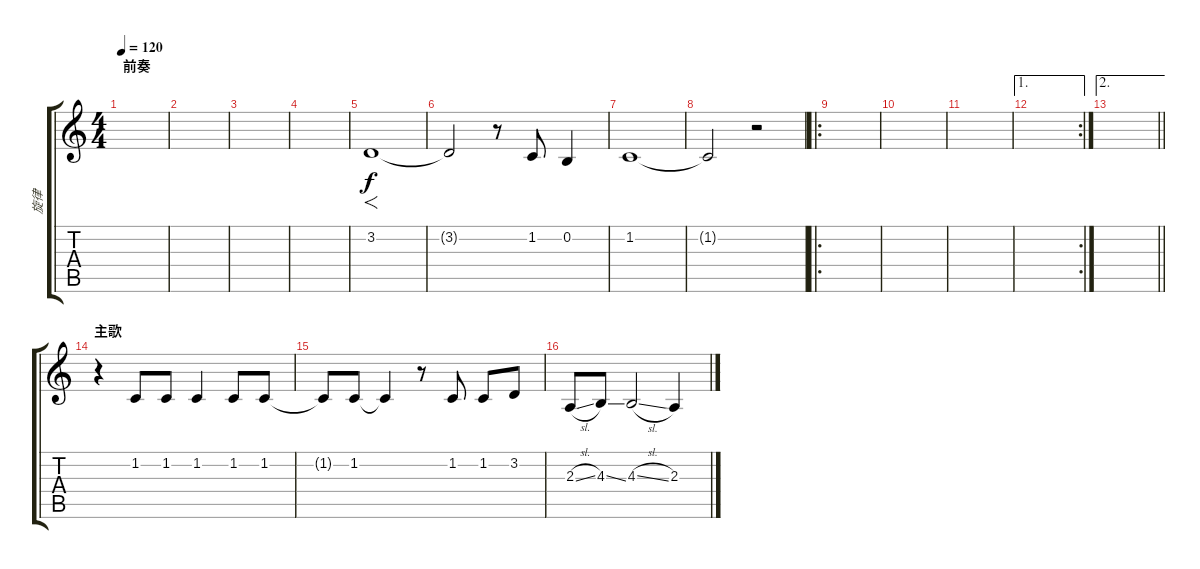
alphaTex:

\track ("旋律" "旋律") {instrument lead2sawtooth}
\staff {score tabs}
\tuning (E4 B3 G3 D3 A2 E2) {hide}
\ts (4 4)
\section ("" "前奏")
\tempo 120
\clef g2
\ks c
|
|
|
|
3.2.1{f} |
3.2{t}.2 r.8 1.2.8 0.2.4 |
1.2.1 |
1.2{t}.2 r.2 |
\ro
|
|
|
\ae 1
\rc 2
|
\ae 2
\barLineRight lightlight
|
\section ("" "主歌")
r.4 1.2.8 1.2.8 1.2.4 1.2.8 1.2.8 |
1.2{t}.8 1.2.8 1.2{t}.4 r.8 1.2.8 1.2.8 3.2.8 |
2.3{sl}.8 4.3{ss}.8 4.3{sl}.2 2.3{sl}.4
